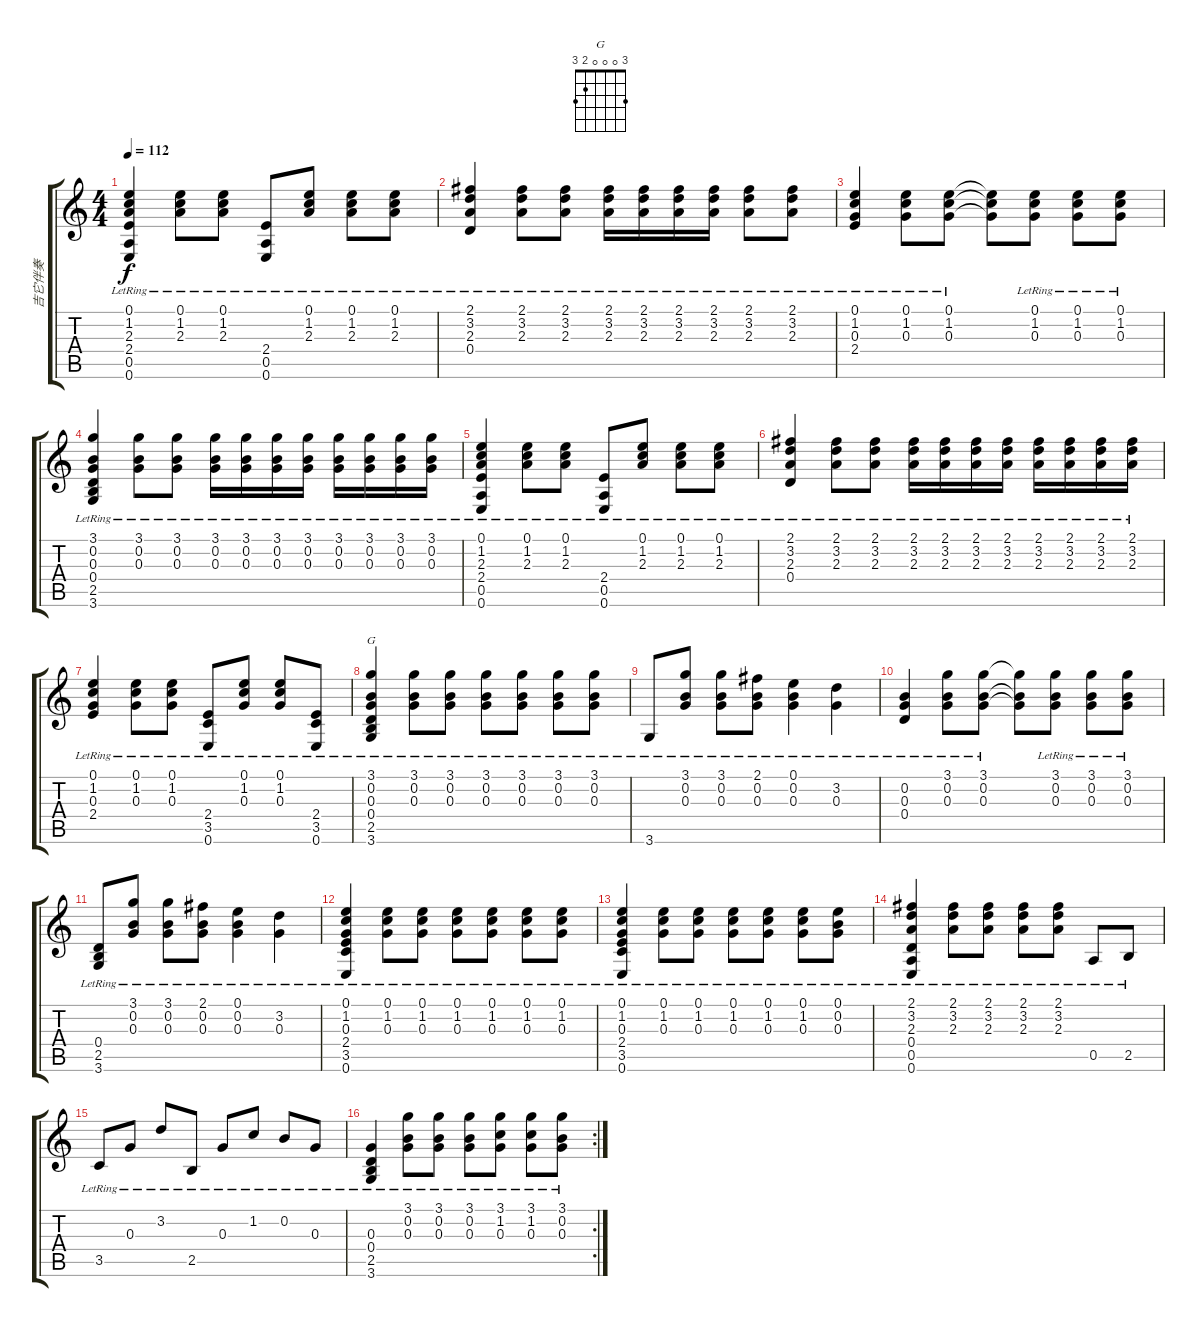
\track ("吉它伴奏" "吉它伴奏") {instrument acousticguitarsteel}
\staff {score tabs}
\tuning (E4 B3 G3 D3 A2 E2) {hide}
\chord ("G" 3 0 0 0 2 3)
\ts (4 4)
\tempo 112
\clef g2
\ks c
(0.1{lr} 1.2{lr} 2.3{lr} 2.4{lr} 0.5{lr} 0.6{lr}).4{dy f} (0.1{lr} 1.2{lr} 2.3{lr}).8 (0.1{lr} 1.2{lr} 2.3{lr}).8 (2.4{lr} 0.5{lr} 0.6{lr}).8 (0.1{lr} 1.2{lr} 2.3{lr}).8 (0.1{lr} 1.2{lr} 2.3{lr}).8 (0.1{lr} 1.2{lr} 2.3{lr}).8 |
(2.1{lr} 3.2{lr} 2.3{lr} 0.4{lr}).4 (2.1{lr} 3.2{lr} 2.3{lr}).8 (2.1{lr} 3.2{lr} 2.3{lr}).8 (2.1{lr} 3.2{lr} 2.3{lr}).16 (2.1{lr} 3.2{lr} 2.3{lr}).16 (2.1{lr} 3.2{lr} 2.3{lr}).16 (2.1{lr} 3.2{lr} 2.3{lr}).16 (2.1{lr} 3.2{lr} 2.3{lr}).8 (2.1{lr} 3.2{lr} 2.3{lr}).8 |
(0.1{lr} 1.2{lr} 0.3{lr} 2.4{lr}).4 (0.1{lr} 1.2{lr} 0.3{lr}).8 (0.1{lr} 1.2{lr} 0.3{lr}).8 (0.1{t} 1.2{t} 0.3{t}).8 (0.1{lr} 1.2{lr} 0.3{lr}).8 (0.1{lr} 1.2{lr} 0.3{lr}).8 (0.1{lr} 1.2{lr} 0.3{lr}).8 |
(3.1{lr} 0.2{lr} 0.3{lr} 0.4{lr} 2.5{lr} 3.6{lr}).4 (3.1{lr} 0.2{lr} 0.3{lr}).8 (3.1{lr} 0.2{lr} 0.3{lr}).8 (3.1{lr} 0.2{lr} 0.3{lr}).16 (3.1{lr} 0.2{lr} 0.3{lr}).16 (3.1{lr} 0.2{lr} 0.3{lr}).16 (3.1{lr} 0.2{lr} 0.3{lr}).16 (3.1{lr} 0.2{lr} 0.3{lr}).16 (3.1{lr} 0.2{lr} 0.3{lr}).16 (3.1{lr} 0.2{lr} 0.3{lr}).16 (3.1{lr} 0.2{lr} 0.3{lr}).16 |
(0.1{lr} 1.2{lr} 2.3{lr} 2.4{lr} 0.5{lr} 0.6{lr}).4 (0.1{lr} 1.2{lr} 2.3{lr}).8 (0.1{lr} 1.2{lr} 2.3{lr}).8 (2.4{lr} 0.5{lr} 0.6{lr}).8 (0.1{lr} 1.2{lr} 2.3{lr}).8 (0.1{lr} 1.2{lr} 2.3{lr}).8 (0.1{lr} 1.2{lr} 2.3{lr}).8 |
(2.1{lr} 3.2{lr} 2.3{lr} 0.4{lr}).4 (2.1{lr} 3.2{lr} 2.3{lr}).8 (2.1{lr} 3.2{lr} 2.3{lr}).8 (2.1{lr} 3.2{lr} 2.3{lr}).16 (2.1{lr} 3.2{lr} 2.3{lr}).16 (2.1{lr} 3.2{lr} 2.3{lr}).16 (2.1{lr} 3.2{lr} 2.3{lr}).16 (2.1{lr} 3.2{lr} 2.3{lr}).16 (2.1{lr} 3.2{lr} 2.3{lr}).16 (2.1{lr} 3.2{lr} 2.3{lr}).16 (2.1{lr} 3.2{lr} 2.3{lr}).16 |
(0.1{lr} 1.2{lr} 0.3{lr} 2.4{lr}).4 (0.1{lr} 1.2{lr} 0.3{lr}).8 (0.1{lr} 1.2{lr} 0.3{lr}).8 (2.4{lr} 3.5{lr} 0.6{lr}).8 (0.1{lr} 1.2{lr} 0.3{lr}).8 (0.1{lr} 1.2{lr} 0.3{lr}).8 (2.4{lr} 3.5{lr} 0.6{lr}).8 |
(3.1{lr} 0.2{lr} 0.3{lr} 0.4{lr} 2.5{lr} 3.6{lr}).4{ch "G"} (3.1{lr} 0.2{lr} 0.3{lr}).8 (3.1{lr} 0.2{lr} 0.3{lr}).8 (3.1{lr} 0.2{lr} 0.3{lr}).8 (3.1{lr} 0.2{lr} 0.3{lr}).8 (3.1{lr} 0.2{lr} 0.3{lr}).8 (3.1{lr} 0.2{lr} 0.3{lr}).8 |
3.6{lr}.8 (3.1{lr} 0.2{lr} 0.3{lr}).8 (3.1{lr} 0.2{lr} 0.3{lr}).8 (2.1{lr} 0.2{lr} 0.3{lr}).8 (0.1{lr} 0.2{lr} 0.3{lr}).4 (3.2{lr} 0.3{lr}).4 |
(0.2{lr} 0.3{lr} 0.4{lr}).4 (3.1{lr} 0.2{lr} 0.3{lr}).8 (3.1{lr} 0.2{lr} 0.3{lr}).8 (3.1{t} 0.2{t} 0.3{t}).8 (3.1{lr} 0.2{lr} 0.3{lr}).8 (3.1{lr} 0.2{lr} 0.3{lr}).8 (3.1{lr} 0.2{lr} 0.3{lr}).8 |
(0.4{lr} 2.5{lr} 3.6{lr}).8 (3.1{lr} 0.2{lr} 0.3{lr}).8 (3.1{lr} 0.2{lr} 0.3{lr}).8 (2.1{lr} 0.2{lr} 0.3{lr}).8 (0.1{lr} 0.2{lr} 0.3{lr}).4 (3.2{lr} 0.3{lr}).4 |
(0.1{lr} 1.2{lr} 0.3{lr} 2.4{lr} 3.5{lr} 0.6{lr}).4 (0.1{lr} 1.2{lr} 0.3{lr}).8 (0.1{lr} 1.2{lr} 0.3{lr}).8 (0.1{lr} 1.2{lr} 0.3{lr}).8 (0.1{lr} 1.2{lr} 0.3{lr}).8 (0.1{lr} 1.2{lr} 0.3{lr}).8 (0.1{lr} 1.2{lr} 0.3{lr}).8 |
(0.1{lr} 1.2{lr} 0.3{lr} 2.4{lr} 3.5{lr} 0.6{lr}).4 (0.1{lr} 1.2{lr} 0.3{lr}).8 (0.1{lr} 1.2{lr} 0.3{lr}).8 (0.1{lr} 1.2{lr} 0.3{lr}).8 (0.1{lr} 1.2{lr} 0.3{lr}).8 (0.1{lr} 1.2{lr} 0.3{lr}).8 (0.1{lr} 0.2{lr} 0.3{lr}).8 |
(2.1{lr} 3.2{lr} 2.3{lr} 0.4{lr} 0.5{lr} 0.6{lr}).4 (2.1{lr} 3.2{lr} 2.3{lr}).8 (2.1{lr} 3.2{lr} 2.3{lr}).8 (2.1{lr} 3.2{lr} 2.3{lr}).8 (2.1{lr} 3.2{lr} 2.3{lr}).8 0.5{lr}.8 2.5{lr}.8 |
3.5{lr}.8 0.3{lr}.8 3.2{lr}.8 2.5{lr}.8 0.3{lr}.8 1.2{lr}.8 0.2{lr}.8 0.3{lr}.8 |
\rc 2
(0.3{lr} 0.4{lr} 2.5{lr} 3.6{lr}).4 (3.1{lr} 0.2{lr} 0.3{lr}).8 (3.1{lr} 0.2{lr} 0.3{lr}).8 (3.1{lr} 0.2{lr} 0.3{lr}).8 (3.1{lr} 1.2{lr} 0.3{lr}).8 (3.1{lr} 1.2{lr} 0.3{lr}).8 (3.1{lr} 0.2{lr} 0.3{lr}).8
